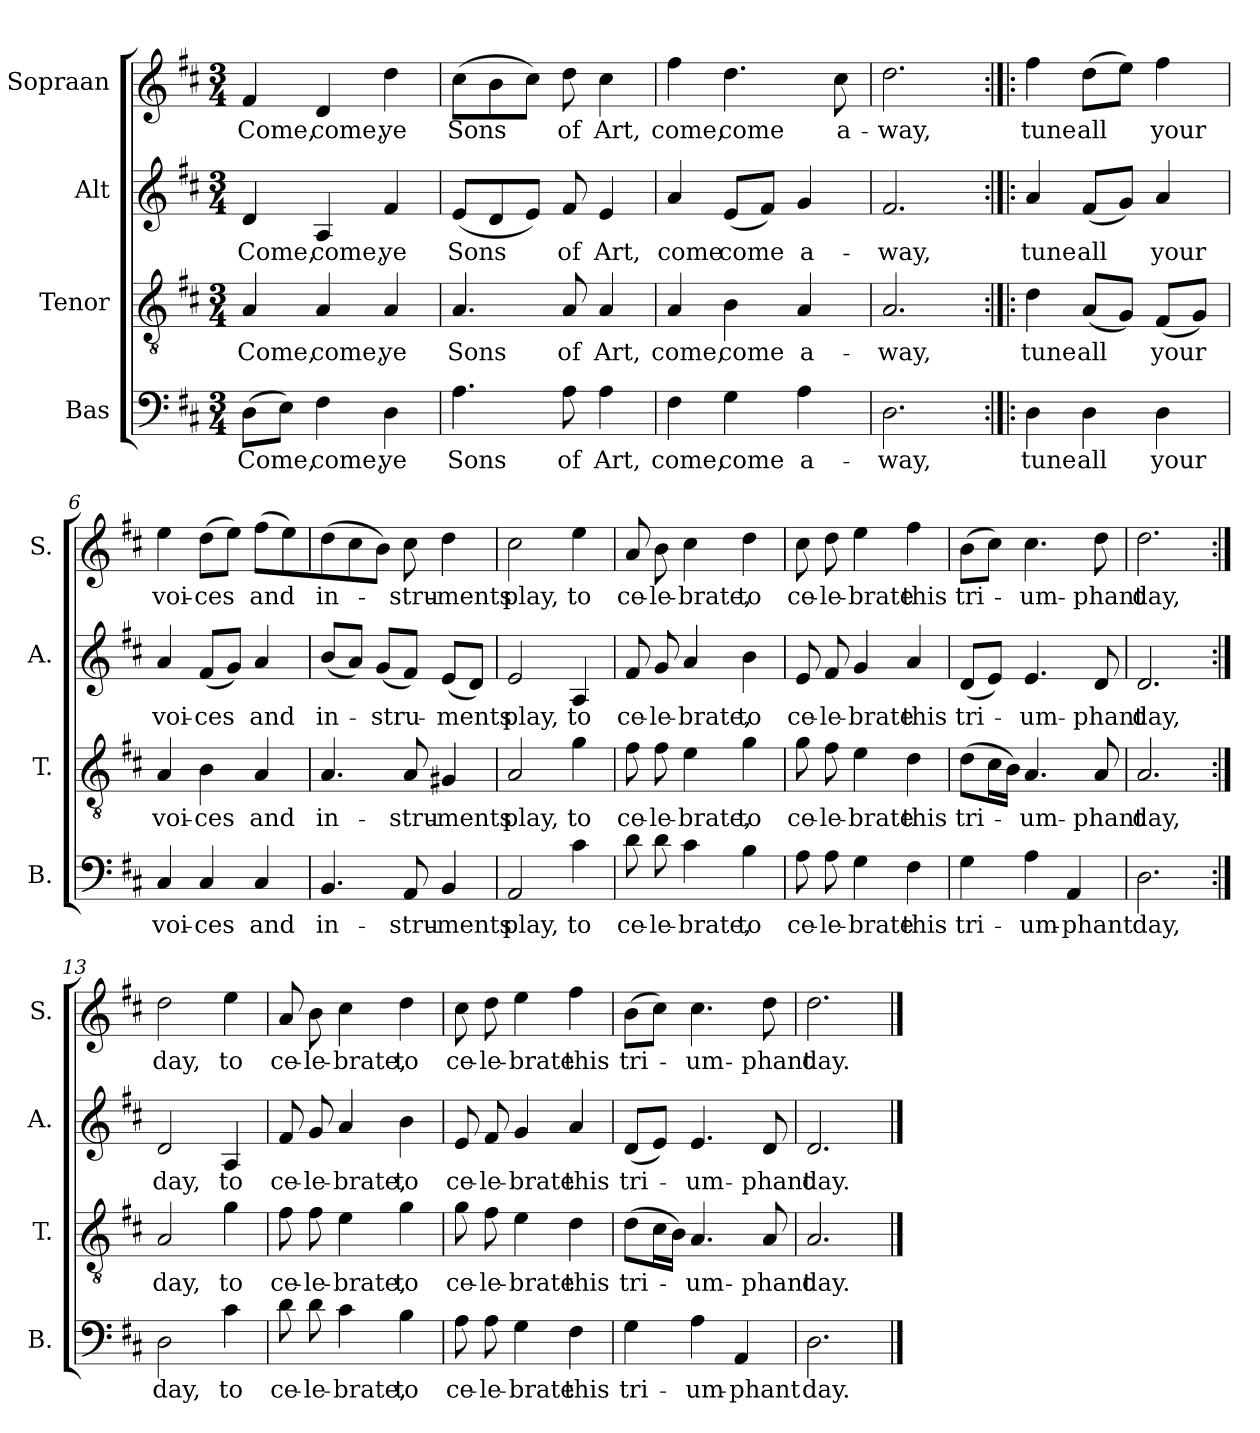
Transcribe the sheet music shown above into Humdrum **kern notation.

**kern	**text	**kern	**text	**kern	**text	**kern	**text
*part4	*part4	*part3	*part3	*part2	*part2	*part1	*part1
*staff4	*staff4	*staff3	*staff3	*staff2	*staff2	*staff1	*staff1
*I"Bas	*	*I"Tenor	*	*I"Alt	*	*I"Sopraan	*
*I'B.	*	*I'T.	*	*I'A.	*	*I'S.	*
*clefF4	*	*clefGv2	*	*clefG2	*	*clefG2	*
*k[f#c#]	*	*k[f#c#]	*	*k[f#c#]	*	*k[f#c#]	*
*M3/4	*	*M3/4	*	*M3/4	*	*M3/4	*
=1	=1	=1	=1	=1	=1	=1	=1
(8D\L	Come,	4A/	Come,	4d/	Come,	4f#/	Come,
8E\J)	.	.	.	.	.	.	.
4F#\	come,	4A/	come,	4A/	come,	4d/	come,
4D\	ye	4A/	ye	4f#/	ye	4dd\	ye
=2	=2	=2	=2	=2	=2	=2	=2
4.A\	Sons	4.A/	Sons	(8e/L	Sons	(8cc#\L	Sons
.	.	.	.	8d/	.	8b\	.
.	.	.	.	8e/J)	.	8cc#\J)	.
8A\	of	8A/	of	8f#/	of	8dd\	of
4A\	Art,	4A/	Art,	4e/	Art,	4cc#\	Art,
=3	=3	=3	=3	=3	=3	=3	=3
4F#\	come,	4A/	come,	4a/	come	4ff#\	come,
4G\	come	4B\	come	(8e/L	come	4.dd\	come
.	.	.	.	8f#/J)	.	.	.
4A\	a-	4A/	a-	4g/	a-	.	.
.	.	.	.	.	.	8cc#\	a-
=4	=4	=4	=4	=4	=4	=4	=4
2.D\	-way,	2.A/	-way,	2.f#/	-way,	2.dd\	-way,
=5:|!|:	=5:|!|:	=5:|!|:	=5:|!|:	=5:|!|:	=5:|!|:	=5:|!|:	=5:|!|:
4D\	tune	4d\	tune	4a/	tune	4ff#\	tune
4D\	all	(8A/L	-all	(8f#/L	all	(8dd\L	all
.	.	8G/J)	.	8g/J)	.	8ee\J)	.
4D\	your	(8F#/L	your	4a/	your	4ff#\	your
.	.	8G/J)	.	.	.	.	.
!!LO:LB:g=z
=6	=6	=6	=6	=6	=6	=6	=6
4C#/	voi-	4A/	voi-	4a/	voi-	4ee\	voi-
4C#/	-ces	4B\	-ces	(8f#/L	-ces	(8dd\L	-ces
.	.	.	.	8g/J)	.	8ee\J)	.
4C#/	and	4A/	and	4a/	and	(8ff#\L	and
.	.	.	.	.	.	8ee\)	.
=7	=7	=7	=7	=7	=7	=7	=7
4.BB/	in-	4.A/	in-	(8b/L	in-	(8dd\	in-
.	.	.	.	8a/J)	.	8cc#\	.
.	.	.	.	(8g/L	-stru-	8b\J)	.
8AA/	-stru-	8A/	-stru-	8f#/J)	.	8cc#\	-stru-
4BB/	-ments	4G#X/	-ments	(8e/L	-ments	4dd\	-ments
.	.	.	.	8d/J)	.	.	.
=8	=8	=8	=8	=8	=8	=8	=8
2AA/	play,	2A/	play,	2e/	play,	2cc#\	play,
4c#\	to	4g\	to	4A/	to	4ee\	to
=9	=9	=9	=9	=9	=9	=9	=9
8d\	ce-	8f#\	ce-	8f#/	ce-	8a/	ce-
8d\	-le-	8f#\	-le-	8g/	-le-	8b\	-le-
4c#\	-brate,	4e\	-brate,	4a/	-brate,	4cc#\	-brate,
4B\	to	4g\	to	4b\	to	4dd\	to
=10	=10	=10	=10	=10	=10	=10	=10
8A\	ce-	8g\	ce-	8e/	ce-	8cc#\	ce-
8A\	-le-	8f#\	-le-	8f#/	-le-	8dd\	-le-
4G\	-brate	4e\	-brate	4g/	-brate	4ee\	-brate
4F#\	this	4d\	this	4a/	this	4ff#\	this
!!LO:LB:g=z
=11	=11	=11	=11	=11	=11	=11	=11
4G\	tri-	(8d\L	tri-	(8d/L	tri-	(8b\L	tri-
.	.	16c#\L	.	8e/J)	.	8cc#\J)	.
.	.	16B\JJ)	.	.	.	.	.
4A\	-um-	4.A/	-um-	4.e/	-um-	4.cc#\	-um-
4AA/	-phant	.	.	.	.	.	.
.	.	8A/	-phant	8d/	-phant	8dd\	-phant
=12	=12	=12	=12	=12	=12	=12	=12
2.D\	day,	2.A/	day,	2.d/	day,	2.dd\	day,
=13:|!	=13:|!	=13:|!	=13:|!	=13:|!	=13:|!	=13:|!	=13:|!
2D\	day,	2A/	day,	2d/	day,	2dd\	day,
4c#\	to	4g\	to	4A/	to	4ee\	to
=14	=14	=14	=14	=14	=14	=14	=14
8d\	ce-	8f#\	ce-	8f#/	ce-	8a/	ce-
8d\	-le-	8f#\	-le-	8g/	-le-	8b\	-le-
4c#\	-brate,	4e\	-brate,	4a/	-brate,	4cc#\	-brate,
4B\	to	4g\	to	4b\	to	4dd\	to
=15	=15	=15	=15	=15	=15	=15	=15
8A\	ce-	8g\	ce-	8e/	ce-	8cc#\	ce-
8A\	-le-	8f#\	-le-	8f#/	-le-	8dd\	-le-
4G\	-brate	4e\	-brate	4g/	-brate	4ee\	-brate
4F#\	this	4d\	this	4a/	this	4ff#\	this
=16	=16	=16	=16	=16	=16	=16	=16
4G\	tri-	(8d\L	tri-	(8d/L	tri-	(8b\L	tri-
.	.	16c#\L	.	8e/J)	.	8cc#\J)	.
.	.	16B\JJ)	.	.	.	.	.
4A\	-um-	4.A/	-um-	4.e/	-um-	4.cc#\	-um-
4AA/	-phant	.	.	.	.	.	.
.	.	8A/	-phant	8d/	-phant	8dd\	-phant
=17	=17	=17	=17	=17	=17	=17	=17
2.D\	day.	2.A/	day.	2.d/	day.	2.dd\	day.
==	==	==	==	==	==	==	==
*-	*-	*-	*-	*-	*-	*-	*-
